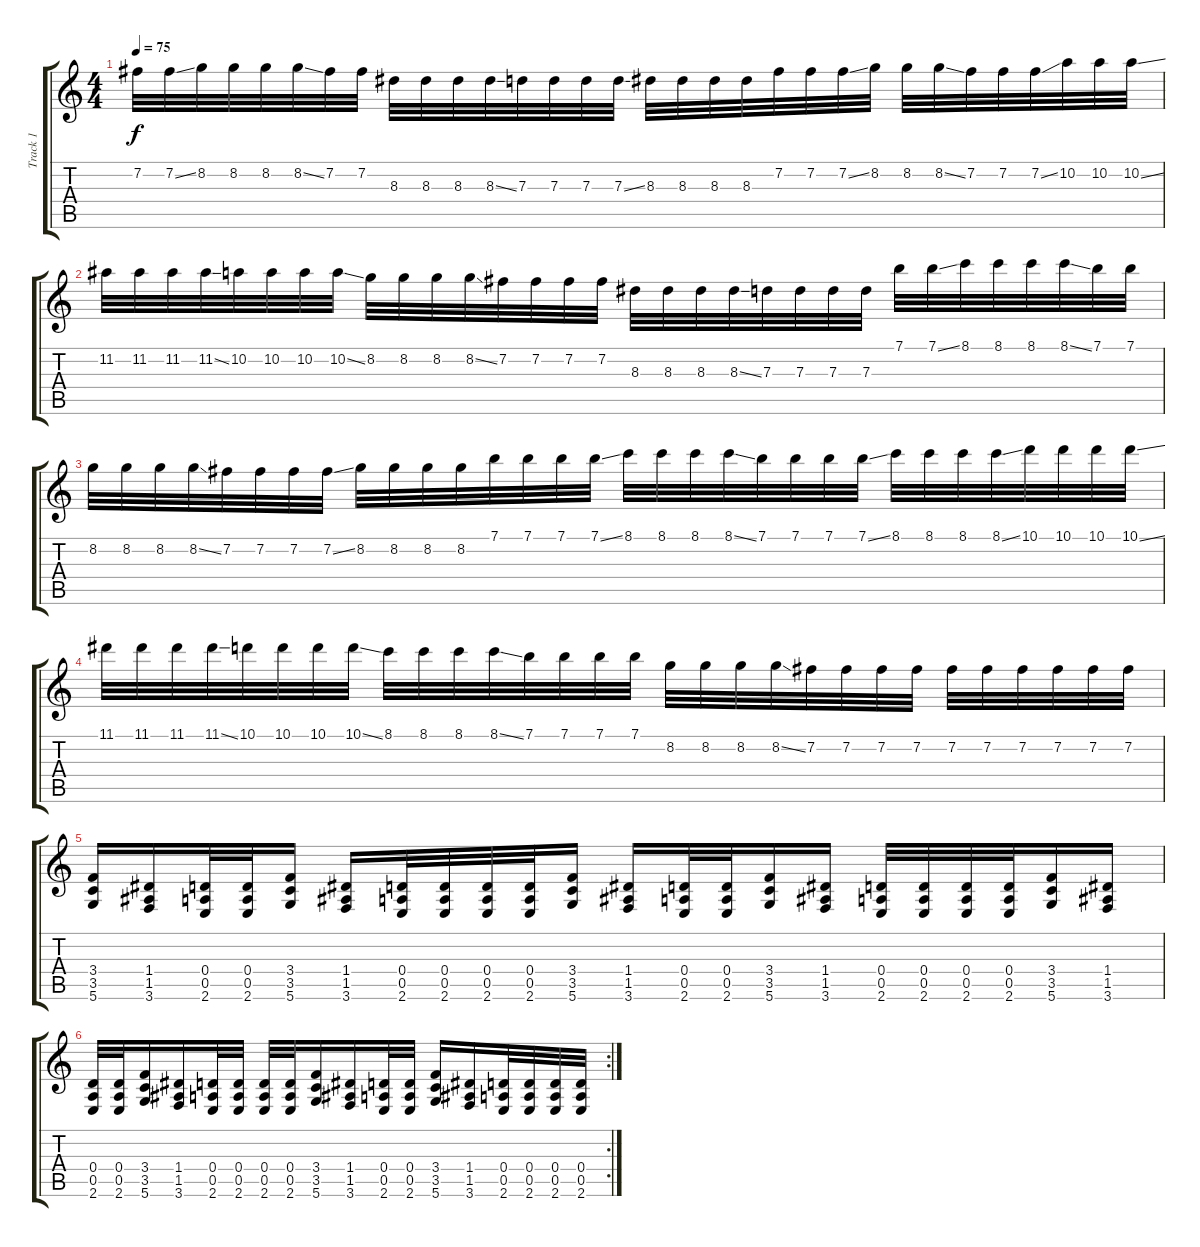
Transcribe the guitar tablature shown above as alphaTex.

\track ("Track 1" "Track 1") {instrument distortionguitar}
\staff {score tabs}
\tuning (E4 B3 G3 D3 A2 D2) {hide}
\ts (4 4)
\tempo 75
\clef g2
\ks c
7.2.32{dy f instrument distortionguitar} 7.2{ss}.32 8.2.32 8.2.32 8.2.32 8.2{ss}.32 7.2.32 7.2.32 8.3.32 8.3.32 8.3.32 8.3{ss}.32 7.3.32 7.3.32 7.3.32 7.3{ss}.32 8.3.32 8.3.32 8.3.32 8.3.32 7.2.32 7.2.32 7.2{ss}.32 8.2.32 8.2.32 8.2{ss}.32 7.2.32 7.2.32 7.2{ss}.32 10.2.32 10.2.32 10.2{ss}.32 |
11.2.32 11.2.32 11.2.32 11.2{ss}.32 10.2.32 10.2.32 10.2.32 10.2{ss}.32 8.2.32 8.2.32 8.2.32 8.2{ss}.32 7.2.32 7.2.32 7.2.32 7.2.32 8.3.32 8.3.32 8.3.32 8.3{ss}.32 7.3.32 7.3.32 7.3.32 7.3.32 7.1.32 7.1{ss}.32 8.1.32 8.1.32 8.1.32 8.1{ss}.32 7.1.32 7.1.32 |
8.2.32 8.2.32 8.2.32 8.2{ss}.32 7.2.32 7.2.32 7.2.32 7.2{ss}.32 8.2.32 8.2.32 8.2.32 8.2.32 7.1.32 7.1.32 7.1.32 7.1{ss}.32 8.1.32 8.1.32 8.1.32 8.1{ss}.32 7.1.32 7.1.32 7.1.32 7.1{ss}.32 8.1.32 8.1.32 8.1.32 8.1{ss}.32 10.1.32 10.1.32 10.1.32 10.1{ss}.32 |
11.1.32 11.1.32 11.1.32 11.1{ss}.32 10.1.32 10.1.32 10.1.32 10.1{ss}.32 8.1.32 8.1.32 8.1.32 8.1{ss}.32 7.1.32 7.1.32 7.1.32 7.1.32 8.2.32 8.2.32 8.2.32 8.2{ss}.32 7.2.32 7.2.32 7.2.32 7.2.32 7.2.32 7.2.32 7.2.32 7.2.32 7.2.32 7.2.32 |
(3.4 3.5 5.6).16 (1.4 1.5 3.6).16 (0.4 0.5 2.6).32 (0.4 0.5 2.6).32 (3.4 3.5 5.6).16 (1.4 1.5 3.6).16 (0.4 0.5 2.6).32 (0.4 0.5 2.6).32 (0.4 0.5 2.6).32 (0.4 0.5 2.6).32 (3.4 3.5 5.6).16 (1.4 1.5 3.6).16 (0.4 0.5 2.6).32 (0.4 0.5 2.6).32 (3.4 3.5 5.6).16 (1.4 1.5 3.6).16 (0.4 0.5 2.6).32 (0.4 0.5 2.6).32 (0.4 0.5 2.6).32 (0.4 0.5 2.6).32 (3.4 3.5 5.6).16 (1.4 1.5 3.6).16 |
\rc 2
(0.4 0.5 2.6).32 (0.4 0.5 2.6).32 (3.4 3.5 5.6).16 (1.4 1.5 3.6).16 (0.4 0.5 2.6).32 (0.4 0.5 2.6).32 (0.4 0.5 2.6).32 (0.4 0.5 2.6).32 (3.4 3.5 5.6).16 (1.4 1.5 3.6).16 (0.4 0.5 2.6).32 (0.4 0.5 2.6).32 (3.4 3.5 5.6).16 (1.4 1.5 3.6).16 (0.4 0.5 2.6).32 (0.4 0.5 2.6).32 (0.4 0.5 2.6).32 (0.4 0.5 2.6).32
